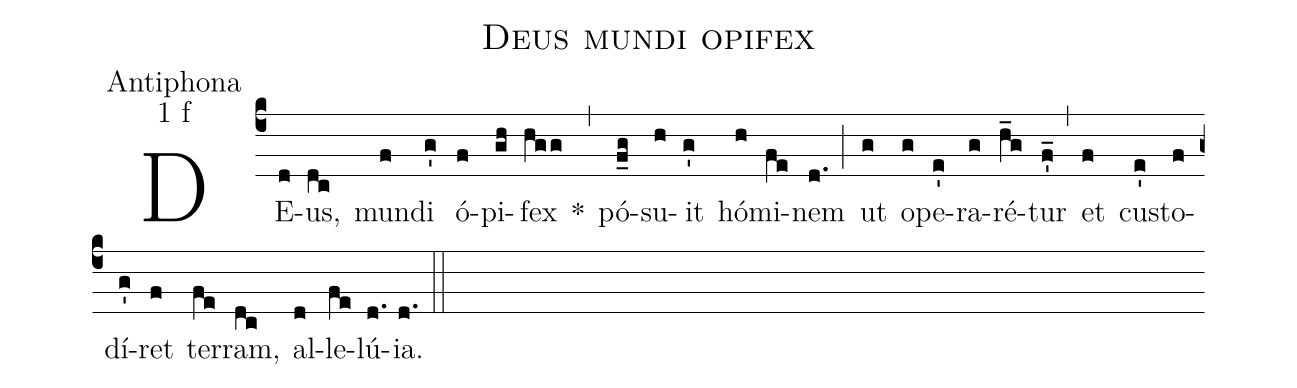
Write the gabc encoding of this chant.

name:Deus mundi opifex;
office-part:Antiphona;
mode:1;
mode-differentia:f;
%%
(c4) DE(d)us,(dc) mun(f)di(g') ó(f)pi(gh)fex(hgg) *(,) pó(f_g)su(h)it(g') hó(h)mi(fe)nem(d.) (;) ut(g) o(g)pe(e')ra(g)ré(h_g)tur(f'_) (,) et(f) cu(e')sto(f)dí(g')ret(f) ter(fe)ram,(dc) al(d)le(fe)lú(d.){ia}.(d.) (::)
